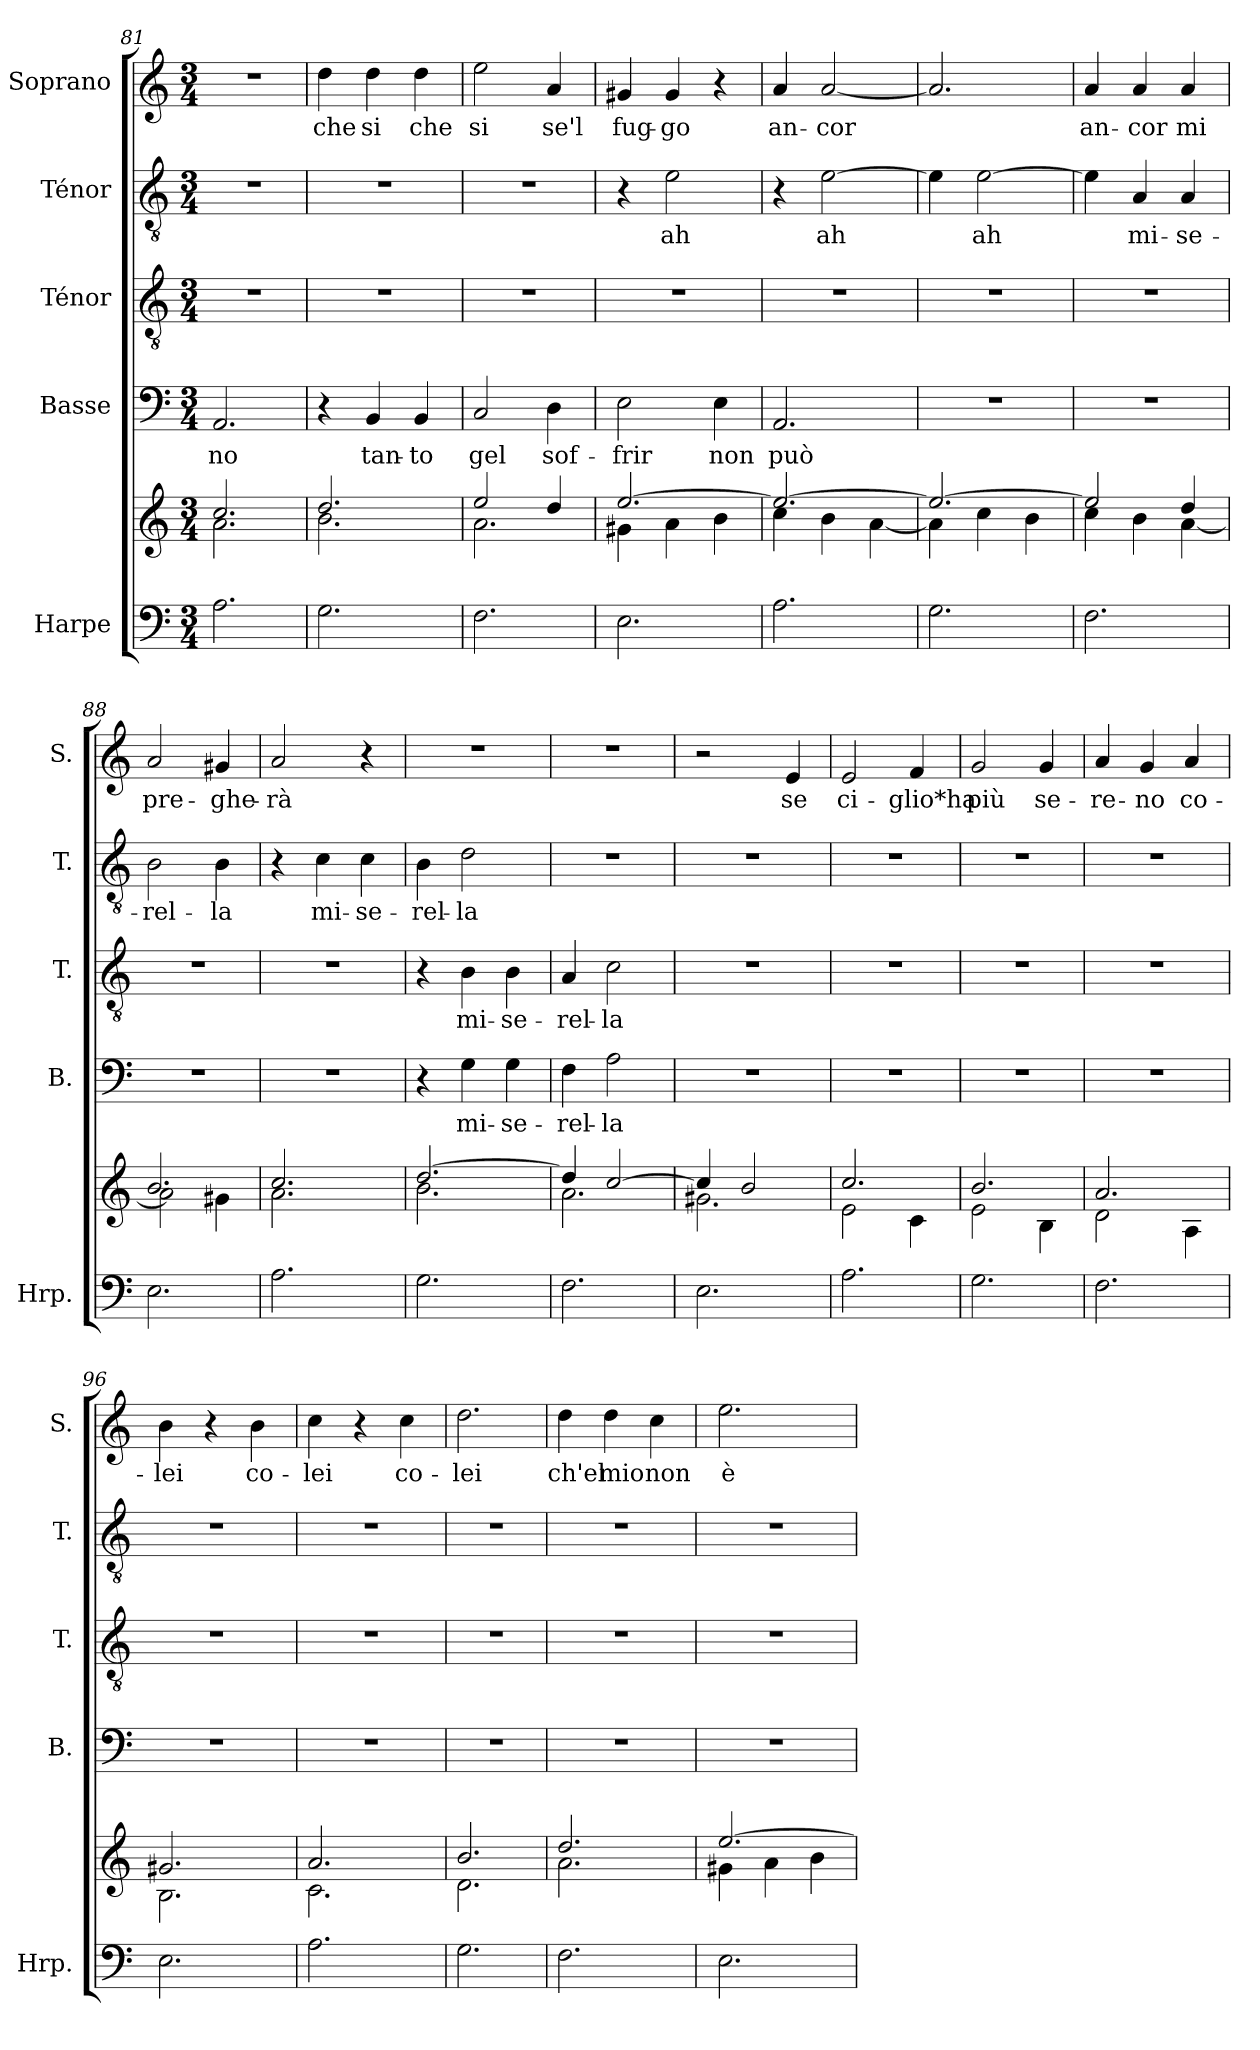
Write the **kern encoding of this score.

**kern	**kern	**kern	**text	**kern	**text	**kern	**text	**kern	**text
*part5	*part5	*part4	*part4	*part3	*part3	*part2	*part2	*part1	*part1
*staff6	*staff5	*staff4	*staff4	*staff3	*staff3	*staff2	*staff2	*staff1	*staff1
*I"Harpe	*	*I"Basse	*	*I"Ténor	*	*I"Ténor	*	*I"Soprano	*
*I'Hrp.	*	*I'B.	*	*I'T.	*	*I'T.	*	*I'S.	*
*clefF4	*clefG2	*clefF4	*	*clefGv2	*	*clefGv2	*	*clefG2	*
*k[]	*k[]	*k[]	*	*k[]	*	*k[]	*	*k[]	*
*M3/4	*M3/4	*M3/4	*	*M3/4	*	*M3/4	*	*M3/4	*
=81	=81	=81	=81	=81	=81	=81	=81	=81	=81
*	*^	*	*	*	*	*	*	*	*
!	!	!	!	!LO:LY:b	!	!	!	!	!	!
2.A\	2.cc/	2.a\	2.AA/	no	2.r	.	2.r	.	2.r	.
=82	=82	=82	=82	=82	=82	=82	=82	=82	=82	=82
!	!	!	!	!	!	!	!	!	!	!LO:LY:b
2.G\	2.dd/	2.b\	4r	.	2.r	.	2.r	.	4dd\	che
!	!	!	!	!LO:LY:b	!	!	!	!	!	!LO:LY:b
.	.	.	4BB/	tan-	.	.	.	.	4dd\	si
!	!	!	!	!LO:LY:b	!	!	!	!	!	!LO:LY:b
.	.	.	4BB/	-to	.	.	.	.	4dd\	che
=83	=83	=83	=83	=83	=83	=83	=83	=83	=83	=83
!	!	!	!	!LO:LY:b	!	!	!	!	!	!LO:LY:b
2.F\	2ee/	2.a\	2C/	gel	2.r	.	2.r	.	2ee\	si
!	!	!	!	!LO:LY:b	!	!	!	!	!	!LO:LY:b
.	4dd/	.	4D\	sof-	.	.	.	.	4a/	se'l
=84	=84	=84	=84	=84	=84	=84	=84	=84	=84	=84
!	!	!	!	!LO:LY:b	!	!	!	!	!	!LO:LY:b
2.E\	[2.ee/	4g#X\	2E\	-frir	2.r	.	4r	.	4g#X/	fug-
!	!	!	!	!	!	!	!	!LO:LY:b	!	!LO:LY:b
.	.	4a\	.	.	.	.	2e\	ah	4g#/	-go
!	!	!	!	!LO:LY:b	!	!	!	!	!	!
.	.	4b\	4E\	non	.	.	.	.	4r	.
=85	=85	=85	=85	=85	=85	=85	=85	=85	=85	=85
!	!	!	!	!LO:LY:b	!	!	!	!	!	!LO:LY:b
2.A\	2.ee/_	4cc\	2.AA/	può	2.r	.	4r	.	4a/	an-
!	!	!	!	!	!	!	!	!LO:LY:b	!	!LO:LY:b
.	.	4b\	.	.	.	.	[2e\	ah	[2a/	-cor
.	.	[4a\	.	.	.	.	.	.	.	.
=86	=86	=86	=86	=86	=86	=86	=86	=86	=86	=86
2.G\	2.ee/_	4a\]	2.r	.	2.r	.	4e\]	.	2.a/]	.
!	!	!	!	!	!	!	!	!LO:LY:b	!	!
.	.	4cc\	.	.	.	.	[2e\	ah	.	.
.	.	4b\	.	.	.	.	.	.	.	.
=87	=87	=87	=87	=87	=87	=87	=87	=87	=87	=87
!	!	!	!	!	!	!	!	!	!	!LO:LY:b
2.F\	2ee/]	4cc\	2.r	.	2.r	.	4e\]	.	4a/	an-
!	!	!	!	!	!	!	!	!LO:LY:b	!	!LO:LY:b
.	.	4b\	.	.	.	.	4A/	mi-	4a/	-cor
!	!	!	!	!	!	!	!	!LO:LY:b	!	!LO:LY:b
.	4dd/	[4a\	.	.	.	.	4A/	-se-	4a/	mi
!!LO:LB:g=z
=88	=88	=88	=88	=88	=88	=88	=88	=88	=88	=88
!	!	!	!	!	!	!	!	!LO:LY:b	!	!LO:LY:b
2.E\	2.b/	2a\]	2.r	.	2.r	.	2B\	-rel-	2a/	pre-
!	!	!	!	!	!	!	!	!LO:LY:b	!	!LO:LY:b
.	.	4g#X\	.	.	.	.	4B\	-la	4g#X/	-ghe-
=89	=89	=89	=89	=89	=89	=89	=89	=89	=89	=89
!	!	!	!	!	!	!	!	!	!	!LO:LY:b
2.A\	2.cc/	2.a\	2.r	.	2.r	.	4r	.	2a/	-rà
!	!	!	!	!	!	!	!	!LO:LY:b	!	!
.	.	.	.	.	.	.	4c\	mi-	.	.
!	!	!	!	!	!	!	!	!LO:LY:b	!	!
.	.	.	.	.	.	.	4c\	-se-	4r	.
=90	=90	=90	=90	=90	=90	=90	=90	=90	=90	=90
!	!	!	!	!	!	!	!	!LO:LY:b	!	!
2.G\	[2.dd/	2.b\	4r	.	4r	.	4B\	-rel-	2.r	.
!	!	!	!	!LO:LY:b	!	!LO:LY:b	!	!LO:LY:b	!	!
.	.	.	4G\	mi-	4B\	mi-	2d\	-la	.	.
!	!	!	!	!LO:LY:b	!	!LO:LY:b	!	!	!	!
.	.	.	4G\	-se-	4B\	-se-	.	.	.	.
=91	=91	=91	=91	=91	=91	=91	=91	=91	=91	=91
!	!	!	!	!LO:LY:b	!	!LO:LY:b	!	!	!	!
2.F\	4dd/]	2.a\	4F\	-rel-	4A/	-rel-	2.r	.	2.r	.
!	!	!	!	!LO:LY:b	!	!LO:LY:b	!	!	!	!
.	[2cc/	.	2A\	-la	2c\	-la	.	.	.	.
=92	=92	=92	=92	=92	=92	=92	=92	=92	=92	=92
2.E\	4cc/]	2.g#X\	2.r	.	2.r	.	2.r	.	2r	.
.	2b/	.	.	.	.	.	.	.	.	.
!	!	!	!	!	!	!	!	!	!	!LO:LY:b
.	.	.	.	.	.	.	.	.	4e/	se
=93	=93	=93	=93	=93	=93	=93	=93	=93	=93	=93
!	!	!	!	!	!	!	!	!	!	!LO:LY:b
2.A\	2.cc/	2e\	2.r	.	2.r	.	2.r	.	2e/	ci-
!	!	!	!	!	!	!	!	!	!	!LO:LY:b
.	.	4c\	.	.	.	.	.	.	4f/	-glio*ha
=94	=94	=94	=94	=94	=94	=94	=94	=94	=94	=94
!	!	!	!	!	!	!	!	!	!	!LO:LY:b
2.G\	2.b/	2e\	2.r	.	2.r	.	2.r	.	2g/	più
!	!	!	!	!	!	!	!	!	!	!LO:LY:b
.	.	4B\	.	.	.	.	.	.	4g/	se-
=95	=95	=95	=95	=95	=95	=95	=95	=95	=95	=95
!	!	!	!	!	!	!	!	!	!	!LO:LY:b
2.F\	2.a/	2d\	2.r	.	2.r	.	2.r	.	4a/	-re-
!	!	!	!	!	!	!	!	!	!	!LO:LY:b
.	.	.	.	.	.	.	.	.	4g/	-no
!	!	!	!	!	!	!	!	!	!	!LO:LY:b
.	.	4A\	.	.	.	.	.	.	4a/	co-
=96	=96	=96	=96	=96	=96	=96	=96	=96	=96	=96
!	!	!	!	!	!	!	!	!	!	!LO:LY:b
2.E\	2.g#X/	2.B\	2.r	.	2.r	.	2.r	.	4b\	-lei
.	.	.	.	.	.	.	.	.	4r	.
!	!	!	!	!	!	!	!	!	!	!LO:LY:b
.	.	.	.	.	.	.	.	.	4b\	co-
!!LO:PB:g=z
=97	=97	=97	=97	=97	=97	=97	=97	=97	=97	=97
!	!	!	!	!	!	!	!	!	!	!LO:LY:b
2.A\	2.a/	2.c\	2.r	.	2.r	.	2.r	.	4cc\	-lei
.	.	.	.	.	.	.	.	.	4r	.
!	!	!	!	!	!	!	!	!	!	!LO:LY:b
.	.	.	.	.	.	.	.	.	4cc\	co-
=98	=98	=98	=98	=98	=98	=98	=98	=98	=98	=98
!	!	!	!	!	!	!	!	!	!	!LO:LY:b
2.G\	2.b/	2.d\	2.r	.	2.r	.	2.r	.	2.dd\	-lei
=99	=99	=99	=99	=99	=99	=99	=99	=99	=99	=99
!	!	!	!	!	!	!	!	!	!	!LO:LY:b
2.F\	2.dd/	2.a\	2.r	.	2.r	.	2.r	.	4dd\	ch'el
!	!	!	!	!	!	!	!	!	!	!LO:LY:b
.	.	.	.	.	.	.	.	.	4dd\	mio
!	!	!	!	!	!	!	!	!	!	!LO:LY:b
.	.	.	.	.	.	.	.	.	4cc\	non
=100	=100	=100	=100	=100	=100	=100	=100	=100	=100	=100
!	!	!	!	!	!	!	!	!	!	!LO:LY:b
2.E\	[2.ee/	4g#X\	2.r	.	2.r	.	2.r	.	2.ee\	è
.	.	4a\	.	.	.	.	.	.	.	.
.	.	4b\	.	.	.	.	.	.	.	.
*	*v	*v	*	*	*	*	*	*	*	*
=	=	=	=	=	=	=	=	=	=
*-	*-	*-	*-	*-	*-	*-	*-	*-	*-
